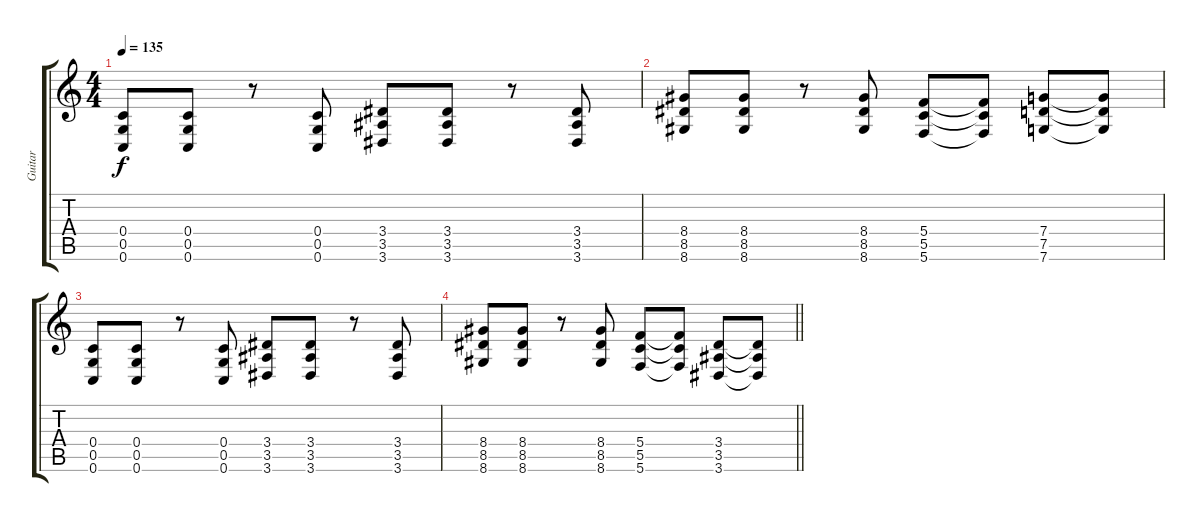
\track ("Guitar" "Guitar") {instrument distortionguitar}
\staff {score tabs}
\tuning (D4 A3 F3 C3 G2 C2) {hide}
\ts (4 4)
\tempo 135
\clef g2
\ks c
(0.4 0.5 0.6).8{dy f} (0.4 0.5 0.6).8 r.8 (0.4 0.5 0.6).8 (3.4 3.5 3.6).8 (3.4 3.5 3.6).8 r.8 (3.4 3.5 3.6).8 |
(8.4 8.5 8.6).8 (8.4 8.5 8.6).8 r.8 (8.4 8.5 8.6).8 (5.4 5.5 5.6).8 (5.4{t} 5.5{t} 5.6{t}).8 (7.4 7.5 7.6).8 (7.4{t} 7.5{t} 7.6{t}).8 |
(0.4 0.5 0.6).8 (0.4 0.5 0.6).8 r.8 (0.4 0.5 0.6).8 (3.4 3.5 3.6).8 (3.4 3.5 3.6).8 r.8 (3.4 3.5 3.6).8 |
\barLineRight lightlight
(8.4 8.5 8.6).8 (8.4 8.5 8.6).8 r.8 (8.4 8.5 8.6).8 (5.4 5.5 5.6).8 (5.4{t} 5.5{t} 5.6{t}).8 (3.4 3.5 3.6).8 (3.4{t} 3.5{t} 3.6{t}).8
